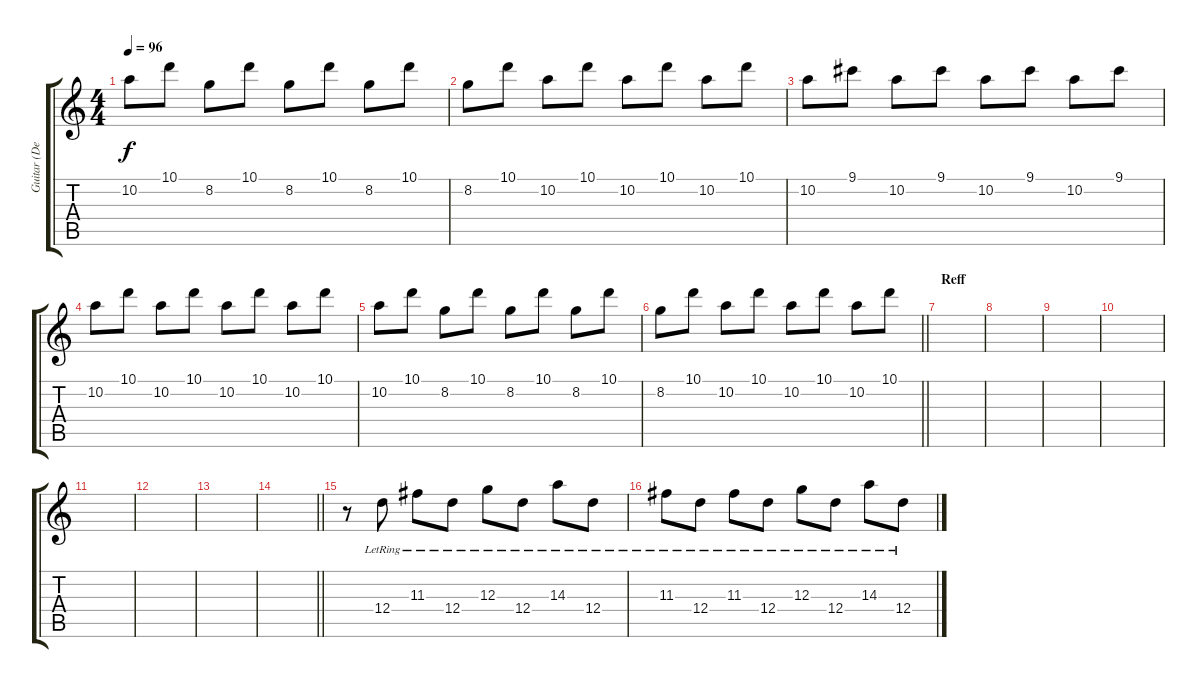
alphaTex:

\track ("Guitar (Delay)" "Guitar (De") {instrument electricguitarjazz}
\staff {score tabs}
\tuning (E4 B3 G3 D3 A2 E2) {hide}
\ts (4 4)
\tempo 96
\clef g2
\ks c
10.2.8{dy f} 10.1.8 8.2.8 10.1.8 8.2.8 10.1.8 8.2.8 10.1.8 |
8.2.8 10.1.8 10.2.8 10.1.8 10.2.8 10.1.8 10.2.8 10.1.8 |
10.2.8 9.1.8 10.2.8 9.1.8 10.2.8 9.1.8 10.2.8 9.1.8 |
10.2.8 10.1.8 10.2.8 10.1.8 10.2.8 10.1.8 10.2.8 10.1.8 |
10.2.8 10.1.8 8.2.8 10.1.8 8.2.8 10.1.8 8.2.8 10.1.8 |
\barLineRight lightlight
8.2.8 10.1.8 10.2.8 10.1.8 10.2.8 10.1.8 10.2.8 10.1.8 |
\section ("" "Reff")
|
|
|
|
|
|
|
\barLineRight lightlight
|
\section ("" "")
r.8{instrument electricguitarjazz} 12.4{lr}.8 11.3{lr}.8 12.4{lr}.8 12.3{lr}.8 12.4{lr}.8 14.3{lr}.8 12.4{lr}.8 |
11.3{lr}.8 12.4{lr}.8 11.3{lr}.8 12.4{lr}.8 12.3{lr}.8 12.4{lr}.8 14.3{lr}.8 12.4{lr}.8
